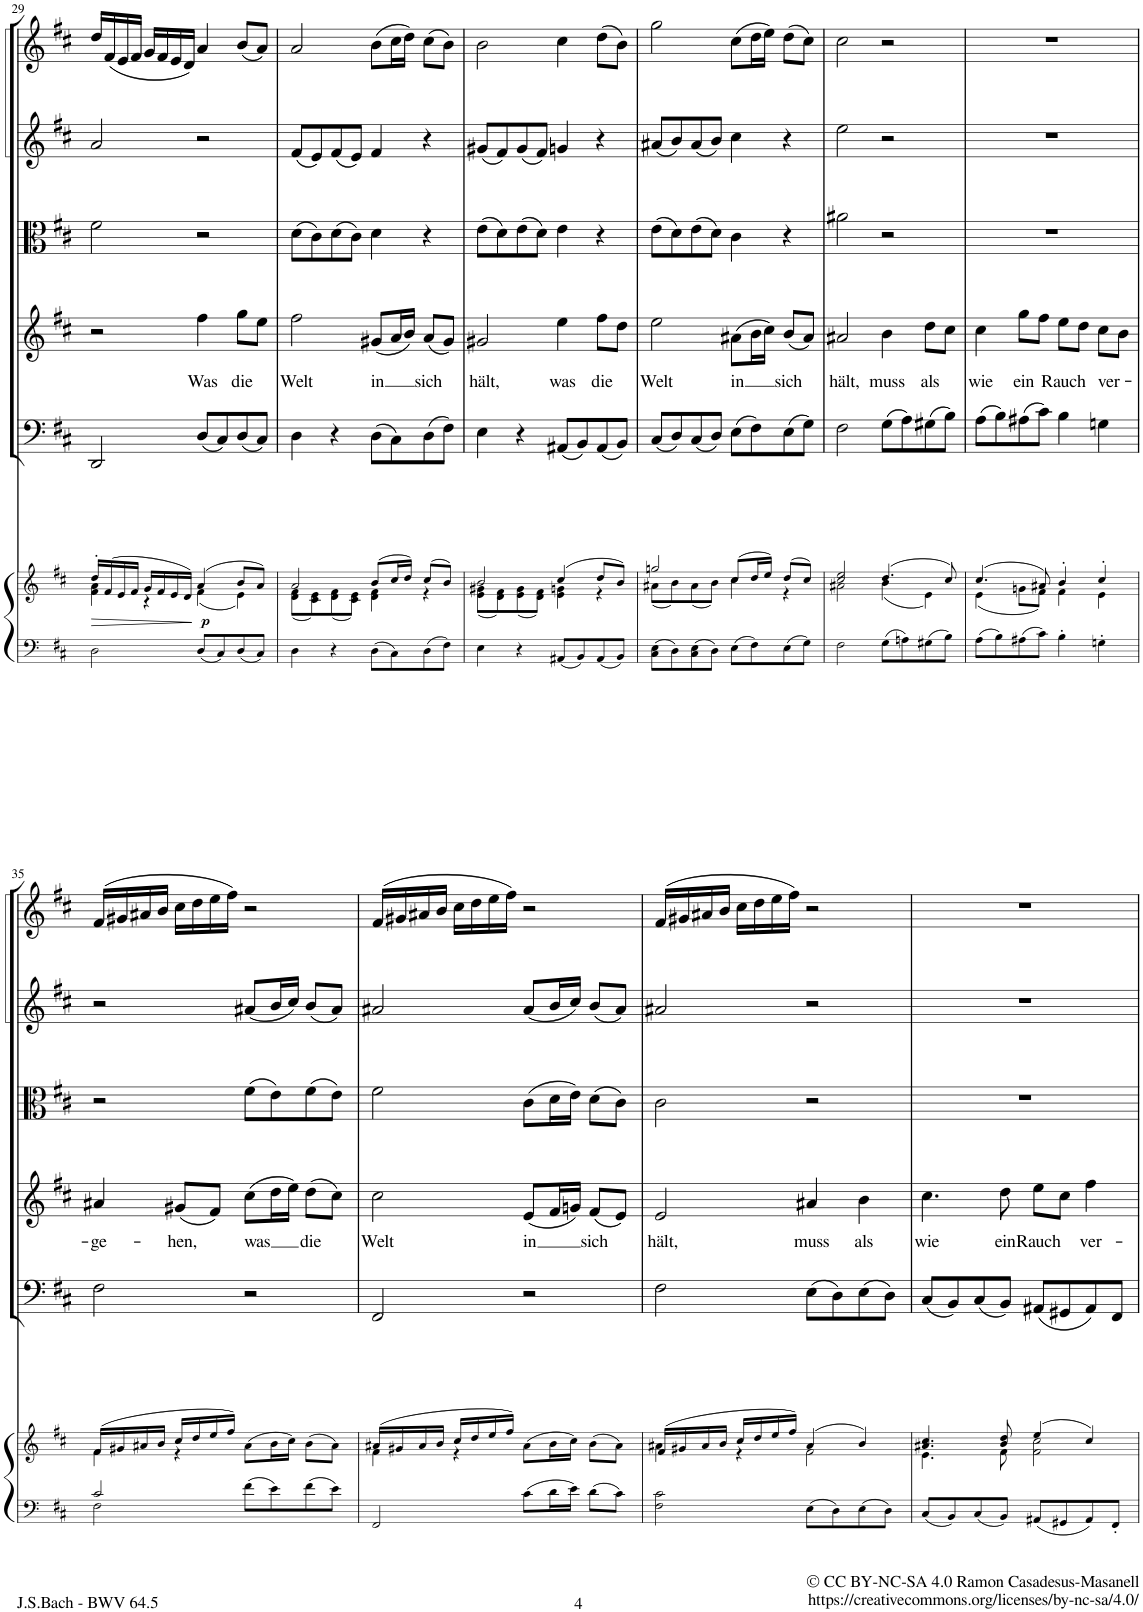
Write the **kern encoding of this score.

**kern	**kern	**dynam	**kern	**kern	**text	**kern	**kern	**kern
*part6	*part6	*part6	*part5	*part4	*part4	*part3	*part2	*part1
*staff7	*staff6	*staff6/7	*staff5	*staff4	*staff4	*staff3	*staff2	*staff1
*I"Piano reduction	*	*	*I"Organo e Continuo	*I"Soprano	*	*I"Viola	*I"Violino II	*I"Violino I
*I'Pno	*	*	*	*	*	*	*	*
!!LO:PB:g=z
*clefF4	*clefG2	*	*clefF4	*clefG2	*	*clefC3	*clefG2	*clefG2
*k[f#c#]	*k[f#c#]	*	*k[f#c#]	*k[f#c#]	*	*k[f#c#]	*k[f#c#]	*k[f#c#]
*M4/4	*M4/4	*	*M4/4	*M4/4	*	*M4/4	*M4/4	*M4/4
*met(c)	*met(c)	*	*met(c)	*met(c)	*	*met(c)	*met(c)	*met(c)
=29	=29	=29	=29	=29	=29	=29	=29	=29
!	!	!LO:HP:b	!	!	!	!	!	!
*	*^	*	*	*	*	*	*	*
2D\	16dd'/LL	4f#\ 4a\	>	2DD/	2r	.	2f#\	2a/	16dd/LL
.	(16f#/	.	.	.	.	.	.	.	(16f#/
.	16e/	.	.	.	.	.	.	.	16e/
.	16f#/JJ	.	.	.	.	.	.	.	16f#/JJ
.	16g/LL	4r	.	.	.	.	.	.	16g/LL
.	16f#/	.	.	.	.	.	.	.	16f#/
.	16e/	.	.	.	.	.	.	.	16e/
.	16d/JJ)	.	.	.	.	.	.	.	16d/JJ)
!	!	!	!LO:DY:n=1:b	!	!	!LO:LY:b	!	!	!
8D/L	(4a/	(4f#\	] p	(8D/L	4ff#\	Was	2r	2r	4a/
8C#/	.	.	.	8C#/)	.	.	.	.	.
!	!	!	!	!	!	!LO:LY:b	!	!	!
8D/	8b/L	4e\)	.	(8D/	8gg\L	die	.	.	(8b/L
8C#/J	8a/J)	.	.	8C#/J)	8ee\J	.	.	.	8a/J)
=30	=30	=30	=30	=30	=30	=30	=30	=30	=30
!	!	!	!	!	!	!LO:LY:b	!	!	!
4D\	2a/	(8d\ 8f#\L	.	4D\	2ff#\	Welt	(8d\L	(8f#/L	2a/
.	.	8c#\ 8e\)	.	.	.	.	8c#\)	8e/)	.
4r	.	(8d\ 8f#\	.	4r	.	.	(8d\	(8f#/	.
.	.	8c#\ 8e\J)	.	.	.	.	8c#\J)	8e/J)	.
!	!	!	!	!	!	!LO:LY:b	!	!	!
8D\L	(8b/L	4d\ 4f#\	.	(8D\L	(8g#X/L	in	4d\	4f#/	(8b\L
8C#\	16cc#/L	.	.	8C#\)	16a/L	.	.	.	16cc#\L
.	16dd/JJ)	.	.	.	16b/JJ)	.	.	.	16dd\JJ)
!	!	!	!	!	!	!LO:LY:b	!	!	!
8D\	(8cc#/L	4r	.	(8D\	(8a/L	sich	4r	4r	(8cc#\L
8F#\J	8b/J)	.	.	8F#\J)	8g#/J)	.	.	.	8b\J)
=31	=31	=31	=31	=31	=31	=31	=31	=31	=31
!	!	!	!	!	!	!LO:LY:b	!	!	!
4E\	2b/	(8e\ 8g#X\L	.	4E\	2g#X/	hält,	(8e\L	(8g#X/L	2b\
.	.	8d\ 8f#\)	.	.	.	.	8d\)	8f#/)	.
4r	.	(8e\ 8g#\	.	4r	.	.	(8e\	(8g#/	.
.	.	8d\ 8f#\J)	.	.	.	.	8d\J)	8f#/J)	.
!	!	!	!	!	!	!LO:LY:b	!	!	!
8AA#X/L	(4cc#/	4e\ 4gn\	.	(8AA#X/L	4ee\	was	4e\	4gn/	4cc#\
8BB/	.	.	.	8BB/)	.	.	.	.	.
!	!	!	!	!	!	!LO:LY:b	!	!	!
8AA#/	8dd/L	4r	.	(8AA#/	8ff#\L	die	4r	4r	(8dd\L
8BB/J	8b/J)	.	.	8BB/J)	8dd\J	.	.	.	8b\J)
=32	=32	=32	=32	=32	=32	=32	=32	=32	=32
!	!	!	!	!	!	!LO:LY:b	!	!	!
8C#\ 8E\L	2ggn/	(8a#X\L	.	(8C#/L	2ee\	Welt	(8e\L	(8a#X/L	2gg\
8D\	.	8b\)	.	8D/)	.	.	8d\)	8b/)	.
8C#\ 8E\	.	(8a#\	.	(8C#/	.	.	(8e\	(8a#/	.
8D\J	.	8b\J)	.	8D/J)	.	.	8d\J)	8b/J)	.
!	!	!	!	!	!	!LO:LY:b	!	!	!
8E\L	(8cc#/L	4cc#\	.	(8E\L	(8a#X\L	in	4c#\	4cc#\	(8cc#\L
8F#\	16dd/L	.	.	8F#\)	16b\L	.	.	.	16dd\L
.	16ee/JJ)	.	.	.	16cc#\JJ)	.	.	.	16ee\JJ)
!	!	!	!	!	!	!LO:LY:b	!	!	!
8E\	(8dd/L	4r	.	(8E\	(8b/L	sich	4r	4r	(8dd\L
8G\J	8cc#/J)	.	.	8G\J)	8a#/J)	.	.	.	8cc#\J)
=33	=33	=33	=33	=33	=33	=33	=33	=33	=33
!	!	!	!	!	!	!LO:LY:b	!	!	!
2F#\	2cc#/ 2ee/	2a#X\	.	2F#\	2a#X/	hält,	2a#X\	2ee\	2cc#\
!	!	!	!	!	!	!LO:LY:b	!	!	!
8G\L	(4.dd/	(4b\	.	(8G\L	4b\	muss	2r	2r	2r
8An\	.	.	.	8A\)	.	.	.	.	.
!	!	!	!	!	!	!LO:LY:b	!	!	!
8G#X\	.	4e\)	.	(8G#X\	8dd\L	als	.	.	.
8B\J	8cc#/)	.	.	8B\J)	8cc#\J	.	.	.	.
=34	=34	=34	=34	=34	=34	=34	=34	=34	=34
!	!	!	!	!	!	!LO:LY:b	!	!	!
8A\L	(4.cc#/	(4e\	.	(8A\L	4cc#\	wie	1r	1r	1r
8B\	.	.	.	8B\)	.	.	.	.	.
!	!	!	!	!	!	!LO:LY:b	!	!	!
8A#X\	.	8gn\L	.	(8A#X\	8gg\L	ein	.	.	.
8c#\J	8a#X/)	8f#\J)	.	8c#\J)	8ff#\J	.	.	.	.
!	!	!	!	!	!	!LO:LY:b	!	!	!
4B'\	4b'/	4f#\	.	4B\	8ee\L	Rauch	.	.	.
.	.	.	.	.	8dd\J	.	.	.	.
!	!	!	!	!	!	!LO:LY:b	!	!	!
4Gn'\	4cc#'/	4e\	.	4Gn\	8cc#\L	ver-	.	.	.
.	.	.	.	.	8b\J	.	.	.	.
!!LO:LB:g=z
=35	=35	=35	=35	=35	=35	=35	=35	=35	=35
*^	*	*	*	*	*	*	*	*	*
!	!	!	!	!	!	!	!LO:LY:b	!	!	!
2c#/	2F#\	(16f#/LL	4f#\	.	2F#\	4a#X/	ge-	2r	2r	(16f#/LL
.	.	16g#X/	.	.	.	.	.	.	.	16g#X/
.	.	16a#X/	.	.	.	.	.	.	.	16a#X/
.	.	16b/JJ	.	.	.	.	.	.	.	16b/JJ
!	!	!	!	!	!	!	!LO:LY:b	!	!	!
.	.	16cc#/LL	4r	.	.	(8g#X/L	hen,	.	.	16cc#\LL
.	.	16dd/	.	.	.	.	.	.	.	16dd\
.	.	16ee/	.	.	.	8f#/J)	.	.	.	16ee\
.	.	16ff#/JJ)	.	.	.	.	.	.	.	16ff#\JJ)
!	!	!	!	!	!	!	!LO:LY:b	!	!	!
8f#\L	2ryy	(>8a#\L	2ryy	.	2r	(8cc#\L	was	(8f#\L	(8a#X/L	2r
8e\	.	16b\L	.	.	.	16dd\L	.	8e\)	16b/L	.
.	.	16cc#\JJ)	.	.	.	16ee\JJ)	.	.	16cc#/JJ)	.
!	!	!	!	!	!	!	!LO:LY:b	!	!	!
8f#\	.	(>8b\L	.	.	.	(8dd\L	die	(8f#\	(8b/L	.
8e\J	.	8a#\J)	.	.	.	8cc#\J)	.	8e\J)	8a#/J)	.
*v	*v	*	*	*	*	*	*	*	*	*
=36	=36	=36	=36	=36	=36	=36	=36	=36	=36
!	!	!	!	!	!	!LO:LY:b	!	!	!
2FF#/	(16a#X/LL	4f#\	.	2FF#/	2cc#\	Welt	2f#\	2a#X/	(16f#/LL
.	16g#X/	.	.	.	.	.	.	.	16g#X/
.	16a#/	.	.	.	.	.	.	.	16a#X/
.	16b/JJ	.	.	.	.	.	.	.	16b/JJ
.	16cc#/LL	4r	.	.	.	.	.	.	16cc#\LL
.	16dd/	.	.	.	.	.	.	.	16dd\
.	16ee/	.	.	.	.	.	.	.	16ee\
.	16ff#/JJ)	.	.	.	.	.	.	.	16ff#\JJ)
!	!	!	!	!	!	!LO:LY:b	!	!	!
8c#\L	(>8a#\L	2ryy	.	2r	(8e/L	in	(8c#\L	(8a#/L	2r
16d\L	16b\L	.	.	.	16f#/L	.	16d\L	16b/L	.
16e\JJ	16cc#\JJ)	.	.	.	16gn/JJ)	.	16e\JJ)	16cc#/JJ)	.
!	!	!	!	!	!	!LO:LY:b	!	!	!
8d\L	(>8b\L	.	.	.	(8f#/L	sich	(8d\L	(8b/L	.
8c#\J	8a#\J)	.	.	.	8e/J)	.	8c#\J)	8a#/J)	.
=37	=37	=37	=37	=37	=37	=37	=37	=37	=37
!	!	!	!	!	!	!LO:LY:b	!	!	!
2F#\ 2c#\	(16f#/LL	4a#X\	.	2F#\	2e/	hält,	2c#\	2a#X/	(16f#/LL
.	16g#X/	.	.	.	.	.	.	.	16g#X/
.	16a#/	.	.	.	.	.	.	.	16a#X/
.	16b/JJ	.	.	.	.	.	.	.	16b/JJ
.	16cc#/LL	4r	.	.	.	.	.	.	16cc#\LL
.	16dd/	.	.	.	.	.	.	.	16dd\
.	16ee/	.	.	.	.	.	.	.	16ee\
.	16ff#/JJ)	.	.	.	.	.	.	.	16ff#\JJ)
!	!	!	!	!	!	!LO:LY:b	!	!	!
8E\L	(4a#/	2f#\	.	(8E\L	4a#X/	muss	2r	2r	2r
8D\	.	.	.	8D\)	.	.	.	.	.
!	!	!	!	!	!	!LO:LY:b	!	!	!
8E\	4b/)	.	.	(8E\	4b\	als	.	.	.
8D\J	.	.	.	8D\J)	.	.	.	.	.
=38	=38	=38	=38	=38	=38	=38	=38	=38	=38
!	!	!	!	!	!	!LO:LY:b	!	!	!
8C#/L	4.a#X/ 4.cc#/	4.e\	.	(8C#/L	4.cc#\	wie	1r	1r	1r
8BB/	.	.	.	8BB/)	.	.	.	.	.
8C#/	.	.	.	(8C#/	.	.	.	.	.
!	!	!	!	!	!	!LO:LY:b	!	!	!
8BB/J	8b/ 8dd/	8f#\	.	8BB/J)	8dd\	ein	.	.	.
!	!	!	!	!	!	!LO:LY:b	!	!	!
8AA#X/L	(4ee/	2f#\ 2cc#\	.	(8AA#X/L	8ee\L	Rauch	.	.	.
8GG#X/	.	.	.	8GG#X/	8cc#\J	.	.	.	.
!	!	!	!	!	!	!LO:LY:b	!	!	!
8AA#/	4cc#/)	.	.	8AA#/)	4ff#\	ver-	.	.	.
8FF#'/J	.	.	.	8FF#/J	.	.	.	.	.
*	*v	*v	*	*	*	*	*	*	*
=	=	=	=	=	=	=	=	=
*-	*-	*-	*-	*-	*-	*-	*-	*-
